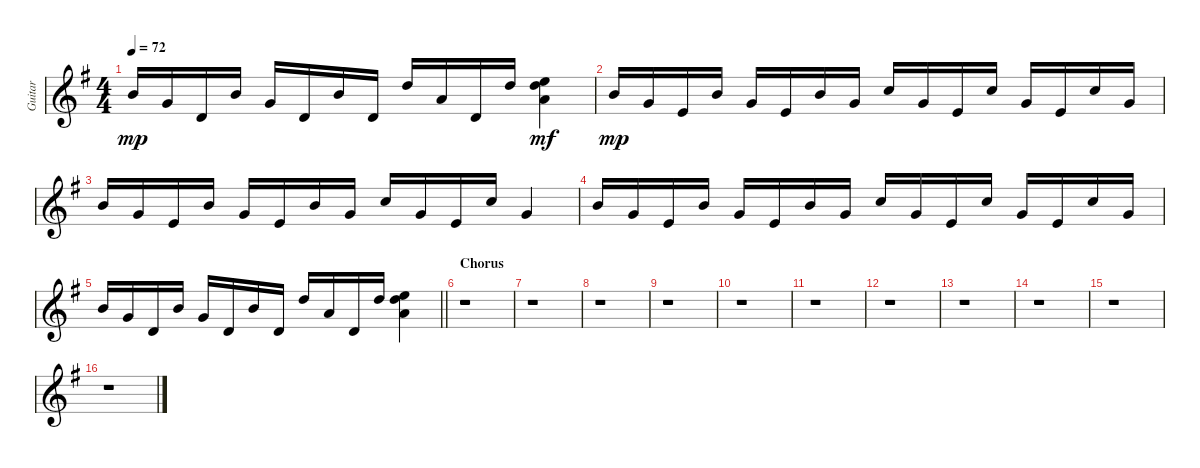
\track ("Guitar" "Guitar") {instrument acousticguitarsteel}
\staff {score}
\tuning (E4 B3 G3 D3 A2 E2) {hide}
\ts (4 4)
\tempo 72
\clef g2
\ks eminor
0.2.16{dy mp} 0.3.16 0.4.16 0.2.16 0.3.16 0.4.16 0.2.16 0.4.16 3.2.16 2.3.16 0.4.16 3.2.16 (0.1 3.2 2.3).4{bd 60 dy mf} |
0.2.16{dy mp} 0.3.16 2.4.16 0.2.16 0.3.16 2.4.16 0.2.16 0.3.16 1.2.16 0.3.16 2.4.16 1.2.16 0.3.16 2.4.16 1.2.16 0.3.16 |
0.2.16 0.3.16 2.4.16 0.2.16 0.3.16 2.4.16 0.2.16 0.3.16 1.2.16 0.3.16 2.4.16 1.2.16 0.3.4 |
0.2.16 0.3.16 2.4.16 0.2.16 0.3.16 2.4.16 0.2.16 0.3.16 1.2.16 0.3.16 2.4.16 1.2.16 0.3.16 2.4.16 1.2.16 0.3.16 |
\barLineRight lightlight
0.2.16 0.3.16 0.4.16 0.2.16 0.3.16 0.4.16 0.2.16 0.4.16 3.2.16 2.3.16 0.4.16 3.2.16 (0.1 3.2 2.3).4{bd 60} |
\section ("" "Chorus")
r.1 |
r.1 |
r.1 |
r.1 |
r.1 |
r.1 |
r.1 |
r.1 |
r.1 |
r.1 |
r.1
